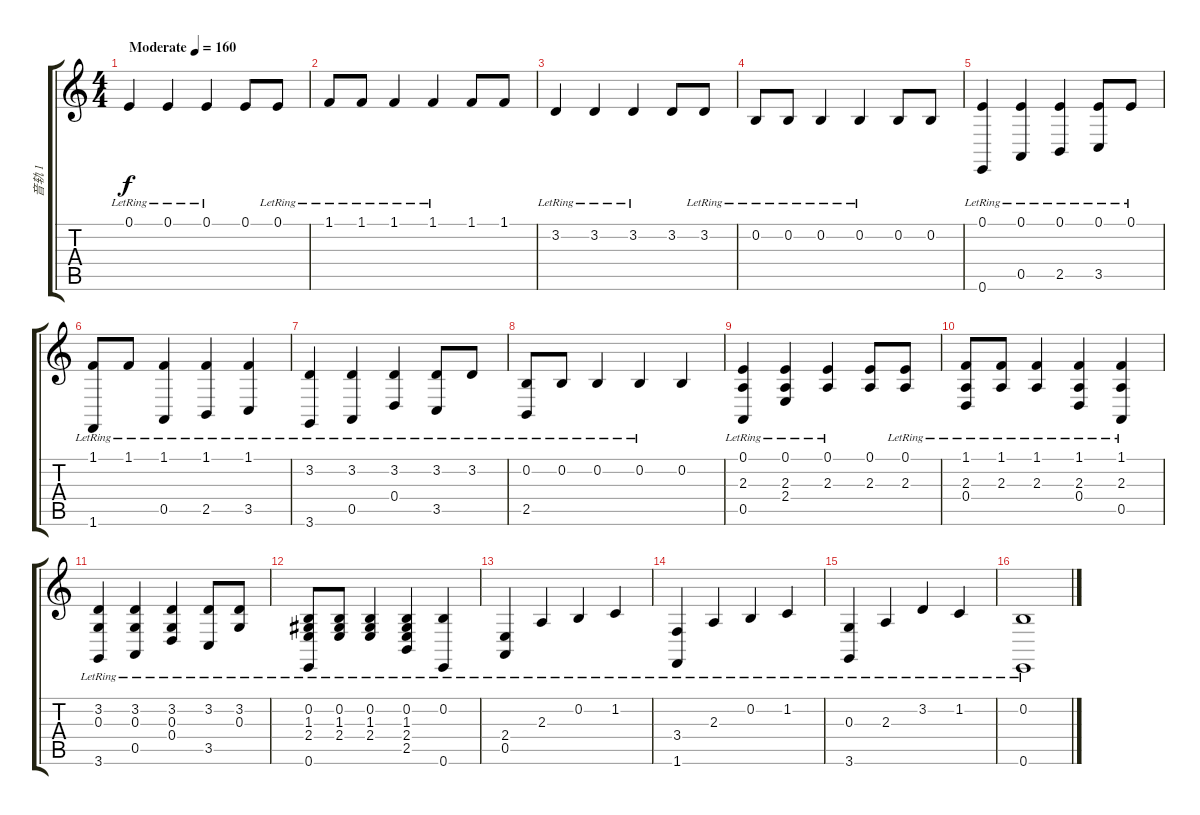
\track ("音轨 1" "音轨 1") {instrument electricgrandpiano}
\staff {score tabs}
\tuning (E4 B3 G3 D3 A2 E2) {hide}
\ts (4 4)
\tempo (160 "Moderate")
\clef g2
\ks c
0.1{lr}.4{dy f instrument electricgrandpiano} 0.1{lr}.4 0.1{lr}.4 0.1.8 0.1{lr}.8 |
1.1{lr}.8 1.1{lr}.8 1.1{lr}.4 1.1{lr}.4 1.1.8 1.1.8 |
3.2{lr}.4 3.2{lr}.4 3.2{lr}.4 3.2.8 3.2{lr}.8 |
0.2{lr}.8 0.2{lr}.8 0.2{lr}.4 0.2{lr}.4 0.2.8 0.2.8 |
(0.1{lr} 0.6{lr}).4 (0.1{lr} 0.5{lr}).4 (0.1{lr} 2.5{lr}).4 (0.1 3.5{lr}).8 0.1{lr}.8 |
(1.1{lr} 1.6{lr}).8 1.1{lr}.8 (1.1{lr} 0.5{lr}).4 (1.1{lr} 2.5{lr}).4 (1.1 3.5{lr}).4 |
(3.2{lr} 3.6{lr}).4 (3.2{lr} 0.5{lr}).4 (3.2{lr} 0.4{lr}).4 (3.2 3.5{lr}).8 3.2{lr}.8 |
(0.2{lr} 2.5{lr}).8 0.2{lr}.8 0.2{lr}.4 0.2{lr}.4 0.2.4 |
(0.1{lr} 2.3{lr} 0.5{lr}).4 (0.1{lr} 2.3{lr} 2.4{lr}).4 (0.1{lr} 2.3{lr}).4 (0.1 2.3).8 (0.1{lr} 2.3{lr}).8 |
(1.1{lr} 2.3{lr} 0.4{lr}).8 (1.1{lr} 2.3{lr}).8 (1.1{lr} 2.3{lr}).4 (1.1{lr} 2.3{lr} 0.4{lr}).4 (1.1 2.3 0.5{lr}).4 |
(3.2{lr} 0.3{lr} 3.6{lr}).4 (3.2{lr} 0.3{lr} 0.5{lr}).4 (3.2{lr} 0.3{lr} 0.4{lr}).4 (3.2 3.5{lr}).8 (3.2{lr} 0.3{lr}).8 |
(0.2{lr} 1.3{lr} 2.4{lr} 0.6{lr}).8 (0.2{lr} 1.3{lr} 2.4{lr}).8 (0.2{lr} 1.3{lr} 2.4{lr}).4 (0.2{lr} 1.3{lr} 2.4{lr} 2.5{lr}).4 (0.2 0.6{lr}).4 |
(2.4{lr} 0.5{lr}).4 2.3{lr}.4 0.2{lr}.4 1.2{lr}.4 |
(3.4{lr} 1.6{lr}).4 2.3{lr}.4 0.2{lr}.4 1.2{lr}.4 |
(0.3{lr} 3.6{lr}).4 2.3{lr}.4 3.2{lr}.4 1.2{lr}.4 |
(0.2{lr} 0.6{lr}).1
